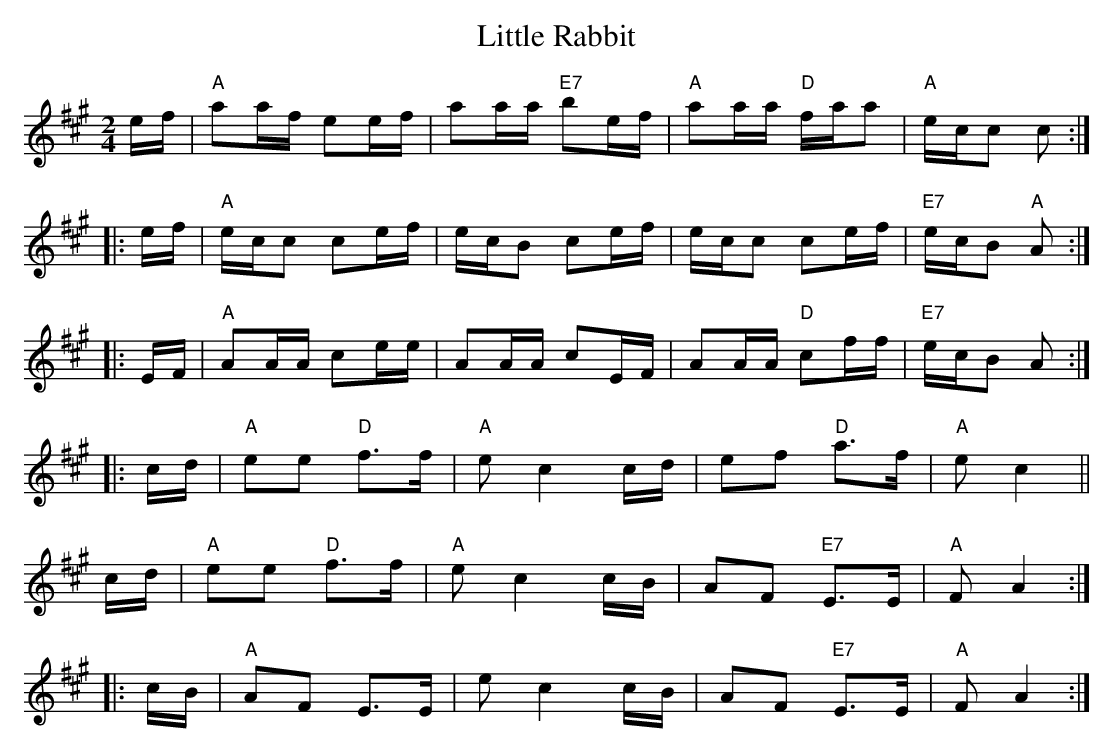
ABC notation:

X:1
T: Little Rabbit
M: 2/4
L: 1/16
K: A
   ef | "A"a2af e2ef | a2aa "E7"b2ef | "A"a2aa "D"faa2 | "A"ecc2 c2 :|
|: ef | "A"ecc2 c2ef | ecB2 c2ef | ecc2 c2ef | "E7"ecB2 "A"A2 :|
|: EF | "A"A2AA c2ee | A2AA c2EF | A2AA "D"c2ff | "E7"ecB2 A2 :|
|: cd | "A"e2e2 "D"f3f | "A"e2 c4 cd | e2f2 "D"a3f | "A"e2 c4 ||
   cd | "A"e2e2 "D"f3f | "A"e2 c4 cB | A2F2 "E7"E3E | "A"F2 A4 :|
|: cB | "A"A2F2 E3E | e2 c4 cB | A2F2 "E7"E3E | "A"F2 A4 :|
